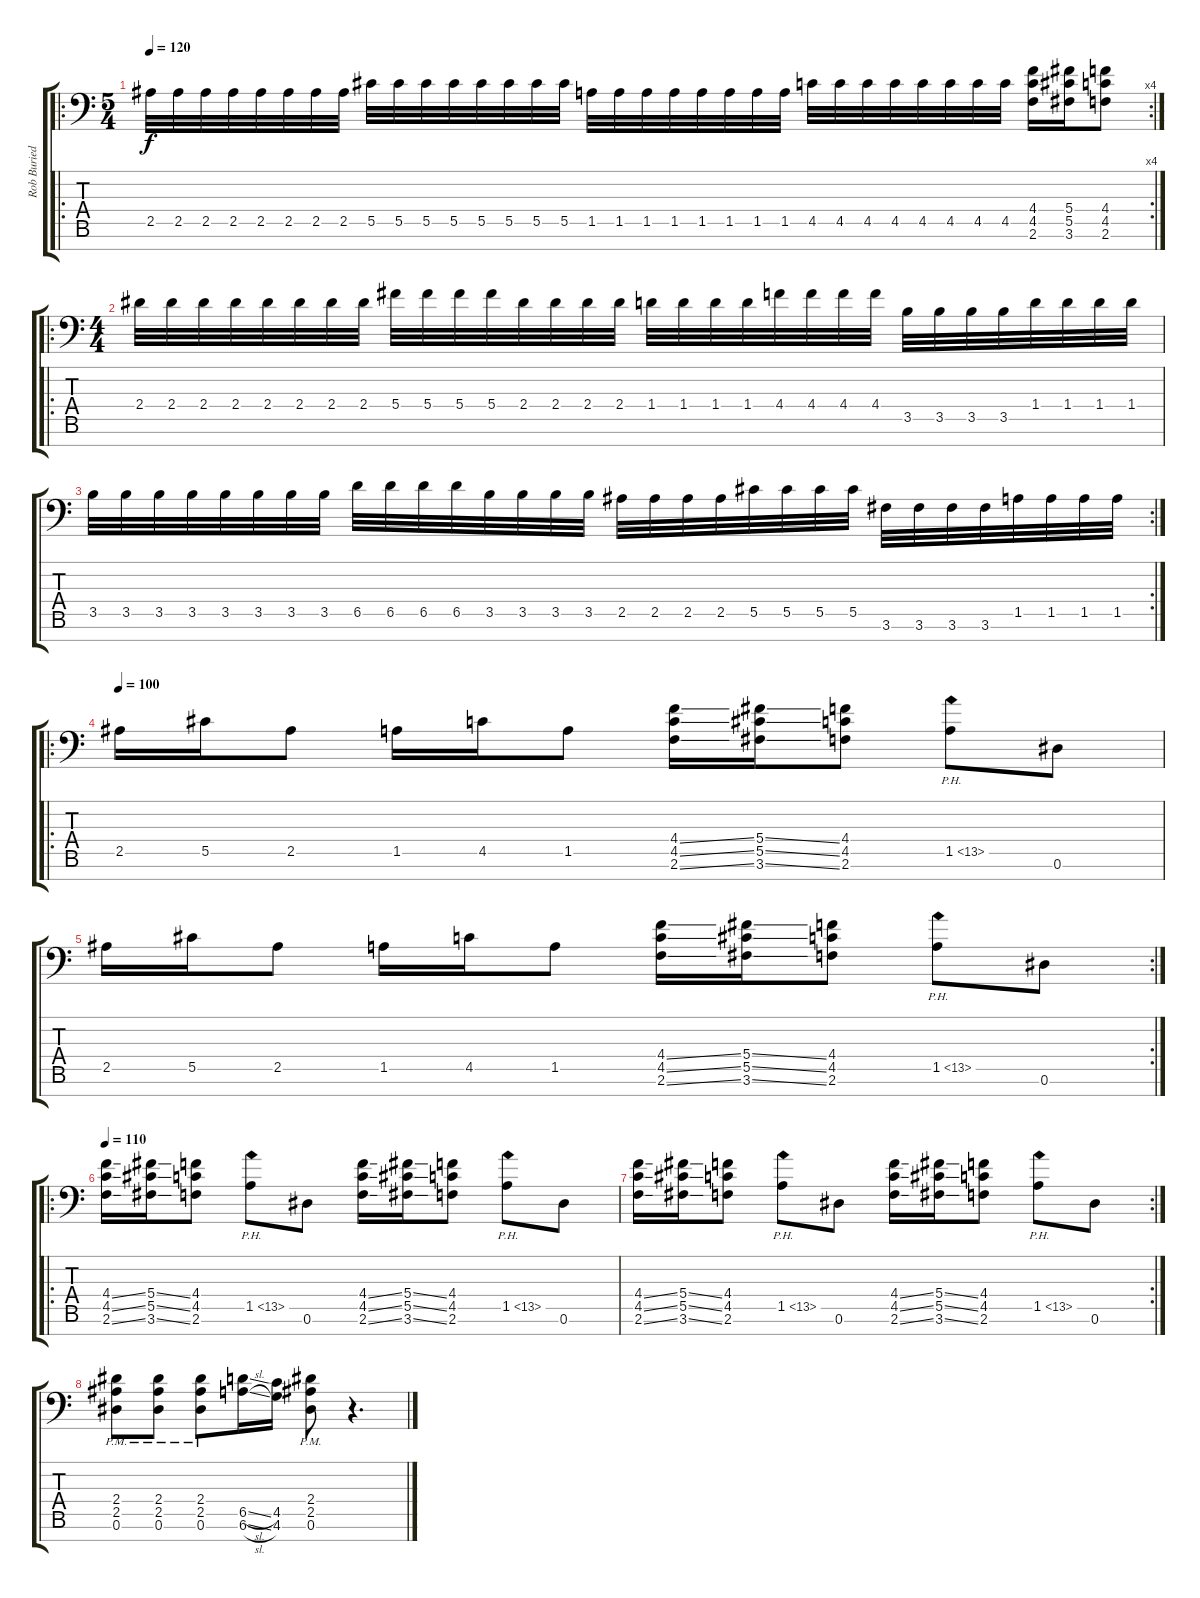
\track ("Rob Buried " "Rob Buried") {instrument distortionguitar}
\staff {score tabs}
\tuning (Eb4 Bb3 Gb3 Db3 Ab2 Eb2 Bb1) {hide}
\ro
\rc 4
\ts (5 4)
\tempo 120
\clef f4
\ks c
2.5.32{dy f} 2.5.32 2.5.32 2.5.32 2.5.32 2.5.32 2.5.32 2.5.32 5.5.32 5.5.32 5.5.32 5.5.32 5.5.32 5.5.32 5.5.32 5.5.32 1.5.32 1.5.32 1.5.32 1.5.32 1.5.32 1.5.32 1.5.32 1.5.32 4.5.32 4.5.32 4.5.32 4.5.32 4.5.32 4.5.32 4.5.32 4.5.32 (4.4 4.5 2.6).16 (5.4 5.5 3.6).16 (4.4 4.5 2.6).8 |
\ro
\ts (4 4)
2.4.32 2.4.32 2.4.32 2.4.32 2.4.32 2.4.32 2.4.32 2.4.32 5.4.32 5.4.32 5.4.32 5.4.32 2.4.32 2.4.32 2.4.32 2.4.32 1.4.32 1.4.32 1.4.32 1.4.32 4.4.32 4.4.32 4.4.32 4.4.32 3.5.32 3.5.32 3.5.32 3.5.32 1.4.32 1.4.32 1.4.32 1.4.32 |
\rc 2
3.5.32 3.5.32 3.5.32 3.5.32 3.5.32 3.5.32 3.5.32 3.5.32 6.5.32 6.5.32 6.5.32 6.5.32 3.5.32 3.5.32 3.5.32 3.5.32 2.5.32 2.5.32 2.5.32 2.5.32 5.5.32 5.5.32 5.5.32 5.5.32 3.6.32 3.6.32 3.6.32 3.6.32 1.5.32 1.5.32 1.5.32 1.5.32 |
\ro
\tempo 100
2.5.16 5.5.16 2.5.8 1.5.16 4.5.16 1.5.8 (4.4{ss} 4.5{ss} 2.6{ss}).16 (5.4{ss} 5.5{ss} 3.6{ss}).16 (4.4 4.5 2.6).8 1.5{ph 12}.8 0.6.8 |
\rc 2
2.5.16 5.5.16 2.5.8 1.5.16 4.5.16 1.5.8 (4.4{ss} 4.5{ss} 2.6{ss}).16 (5.4{ss} 5.5{ss} 3.6{ss}).16 (4.4 4.5 2.6).8 1.5{ph 12}.8 0.6.8 |
\ro
\tempo 110
(4.4{ss} 4.5{ss} 2.6{ss}).16 (5.4{ss} 5.5{ss} 3.6{ss}).16 (4.4 4.5 2.6).8 1.5{ph 12}.8 0.6.8 (4.4{ss} 4.5{ss} 2.6{ss}).16 (5.4{ss} 5.5{ss} 3.6{ss}).16 (4.4 4.5 2.6).8 1.5{ph 12}.8 0.6.8 |
\rc 2
(4.4{ss} 4.5{ss} 2.6{ss}).16 (5.4{ss} 5.5{ss} 3.6{ss}).16 (4.4 4.5 2.6).8 1.5{ph 12}.8 0.6.8 (4.4{ss} 4.5{ss} 2.6{ss}).16 (5.4{ss} 5.5{ss} 3.6{ss}).16 (4.4 4.5 2.6).8 1.5{ph 12}.8 0.6.8 |
(2.4{pm} 2.5{pm} 0.6{pm}).8 (2.4{pm} 2.5{pm} 0.6{pm}).8 (2.4{pm} 2.5{pm} 0.6{pm}).8 (6.5{sl} 6.6{sl}).16 (4.5 4.6).16 (2.4{pm} 2.5{pm} 0.6{pm}).8 r.4{d}
